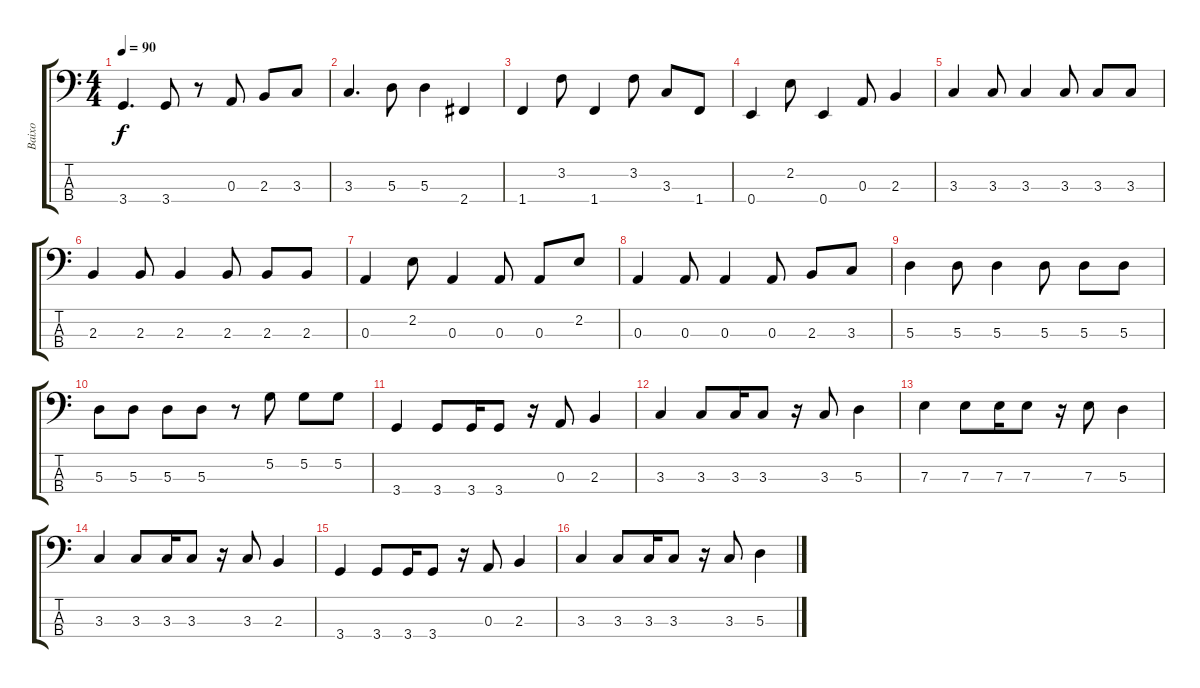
\track ("Baixo" "Baixo") {instrument electricbassfinger}
\staff {score tabs}
\tuning (G2 D2 A1 E1) {hide}
\ts (4 4)
\tempo 90
\clef f4
\ks c
3.4.4{d dy f} 3.4.8 r.8 0.3.8 2.3.8 3.3.8 |
3.3.4{d} 5.3.8 5.3.4 2.4.4 |
1.4.4 3.2.8 1.4.4 3.2.8 3.3.8 1.4.8 |
0.4.4 2.2.8 0.4.4 0.3.8 2.3.4 |
3.3.4 3.3.8 3.3.4 3.3.8 3.3.8 3.3.8 |
2.3.4 2.3.8 2.3.4 2.3.8 2.3.8 2.3.8 |
0.3.4 2.2.8 0.3.4 0.3.8 0.3.8 2.2.8 |
0.3.4 0.3.8 0.3.4 0.3.8 2.3.8 3.3.8 |
5.3.4 5.3.8 5.3.4 5.3.8 5.3.8 5.3.8 |
5.3.8 5.3.8 5.3.8 5.3.8 r.8 5.2.8 5.2.8 5.2.8 |
3.4.4 3.4.8 3.4.16 3.4.8 r.16 0.3.8 2.3.4 |
3.3.4 3.3.8 3.3.16 3.3.8 r.16 3.3.8 5.3.4 |
7.3.4 7.3.8 7.3.16 7.3.8 r.16 7.3.8 5.3.4 |
3.3.4 3.3.8 3.3.16 3.3.8 r.16 3.3.8 2.3.4 |
3.4.4 3.4.8 3.4.16 3.4.8 r.16 0.3.8 2.3.4 |
3.3.4 3.3.8 3.3.16 3.3.8 r.16 3.3.8 5.3.4
